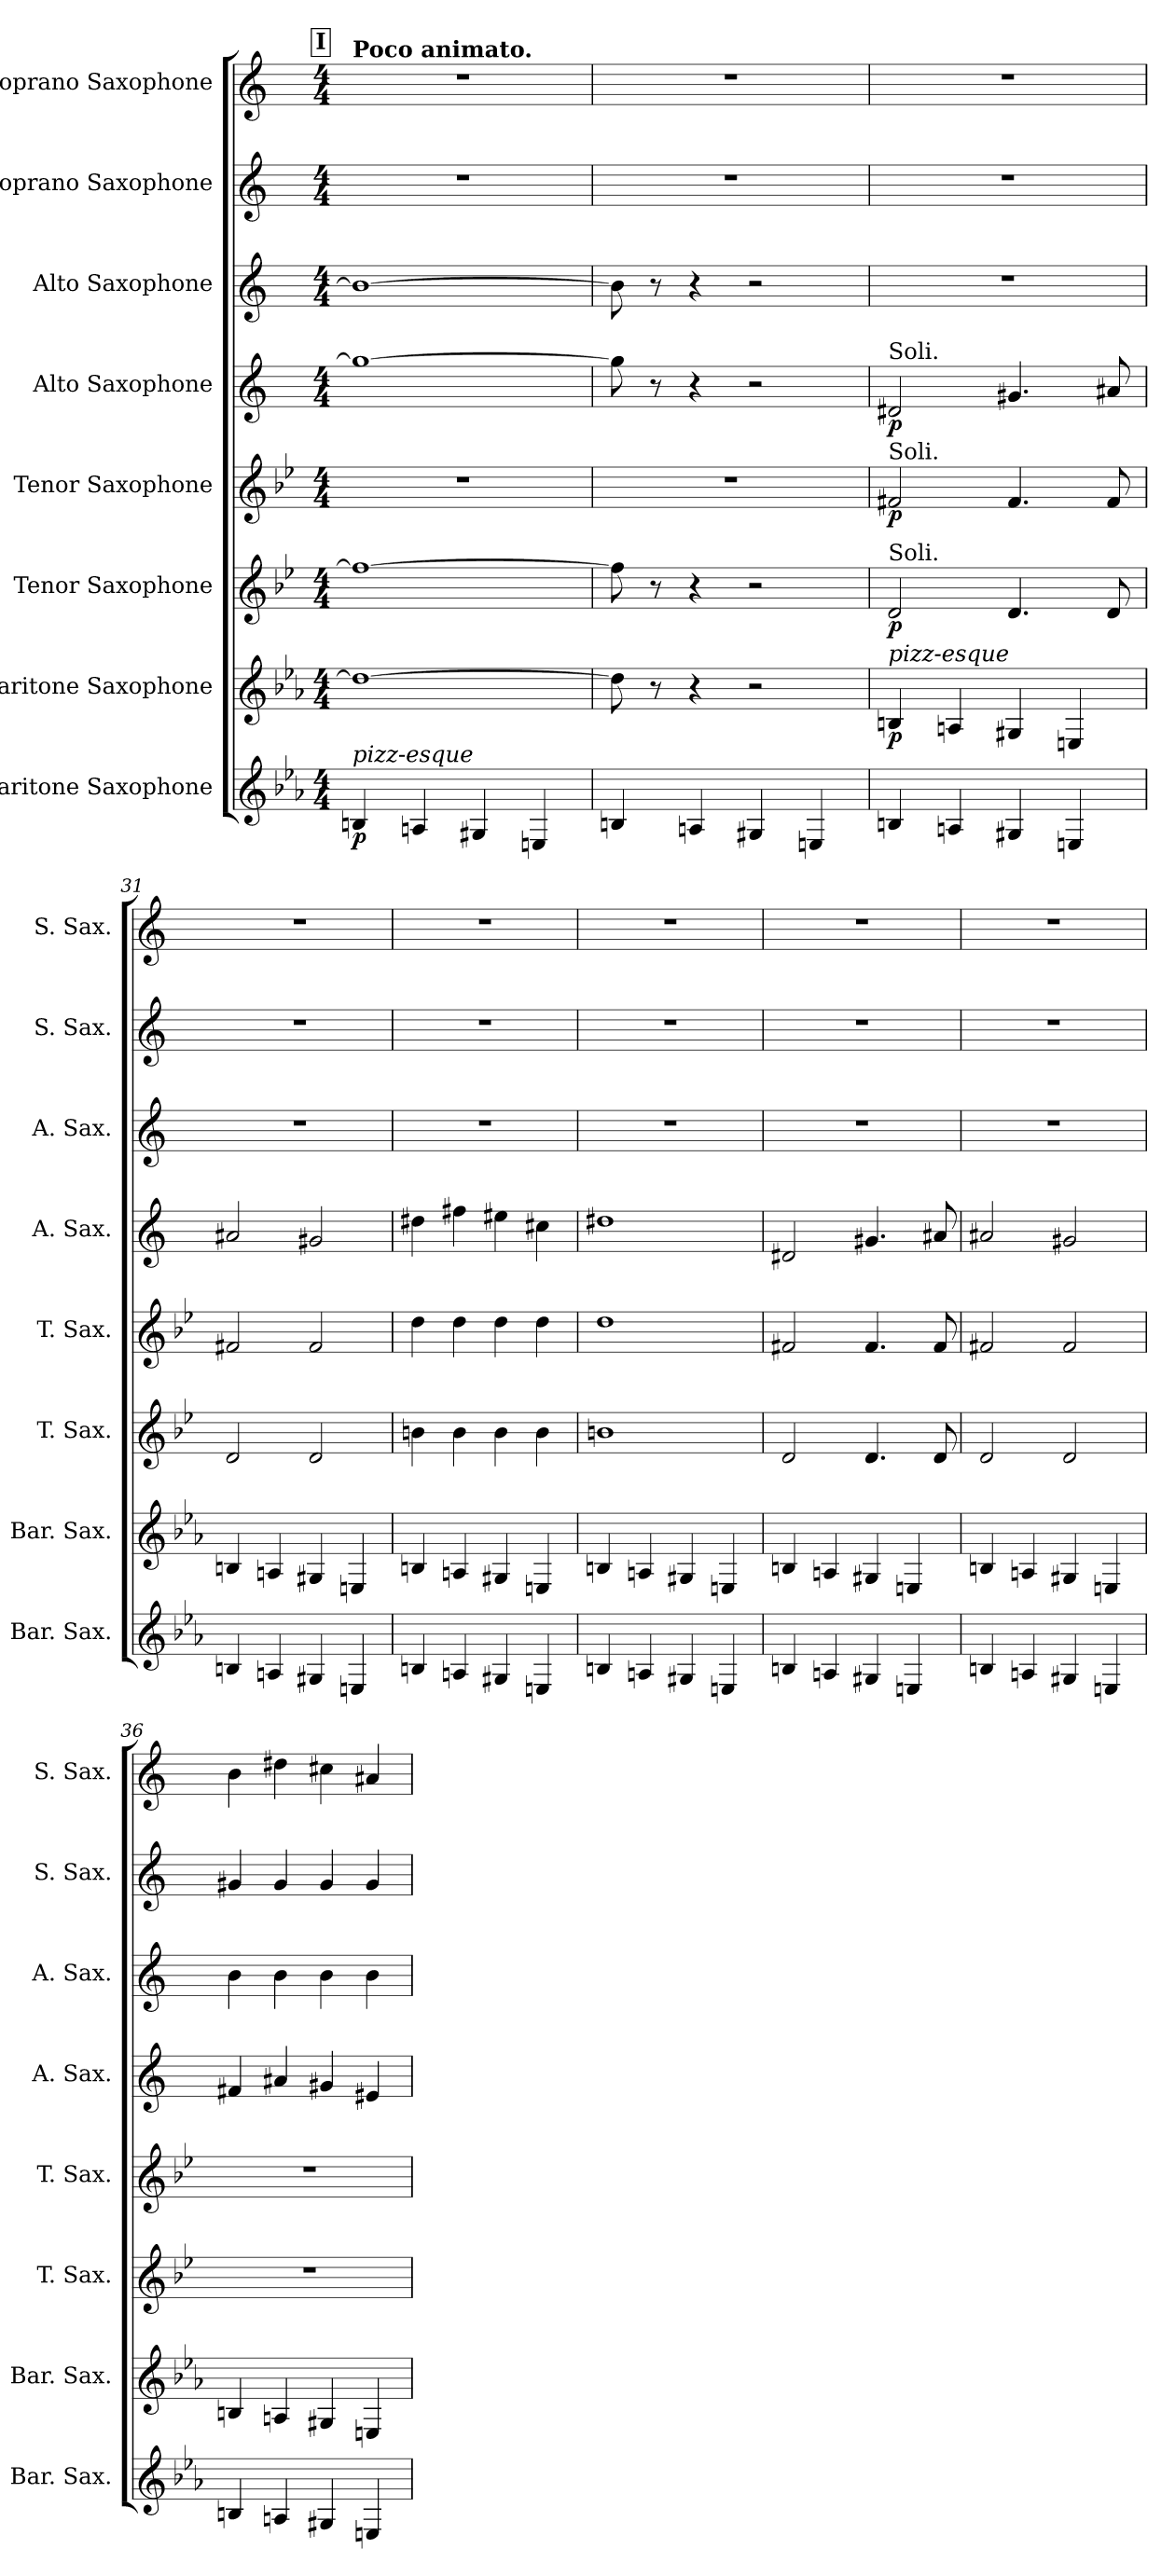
**kern	**dynam	**kern	**dynam	**kern	**dynam	**kern	**dynam	**kern	**dynam	**kern	**kern	**kern
*part8	*part8	*part7	*part7	*part6	*part6	*part5	*part5	*part4	*part4	*part3	*part2	*part1
*staff8	*staff8	*staff7	*staff7	*staff6	*staff6	*staff5	*staff5	*staff4	*staff4	*staff3	*staff2	*staff1
*I"Baritone Saxophone	*	*I"Baritone Saxophone	*	*I"Tenor Saxophone	*	*I"Tenor Saxophone	*	*I"Alto Saxophone	*	*I"Alto Saxophone	*I"Soprano Saxophone	*I"Soprano Saxophone
*I'Bar. Sax.	*	*I'Bar. Sax.	*	*I'T. Sax.	*	*I'T. Sax.	*	*I'A. Sax.	*	*I'A. Sax.	*I'S. Sax.	*I'S. Sax.
*clefG2	*	*clefG2	*	*clefG2	*	*clefG2	*	*clefG2	*	*clefG2	*clefG2	*clefG2
*ITrd12c21	*	*ITrd12c21	*	*ITrd8c14	*	*ITrd8c14	*	*ITrd5c9	*	*ITrd5c9	*ITrd1c2	*ITrd1c2
*k[b-e-a-]	*	*k[b-e-a-]	*	*k[b-e-]	*	*k[b-e-]	*	*k[b-e-a-]	*	*k[b-e-a-]	*k[b-e-]	*k[b-e-]
*M4/4	*	*M4/4	*	*M4/4	*	*M4/4	*	*M4/4	*	*M4/4	*M4/4	*M4/4
!!LO:REH:place=s1:a:B:fs=14:t=I
=28	=28	=28	=28	=28	=28	=28	=28	=28	=28	=28	=28	=28
!	!	!	!	!	!	!	!	!	!	!	!	!LO:TX:a:B:t=Poco animato.
!LO:TX:a:i:t=pizz-esque	!	!	!	!	!	!	!	!	!	!	!	!
!	!LO:DY:b	!	!	!	!	!	!	!	!	!	!	!
4BBn/	p	1d_	.	1f#_	.	1r	.	1b_	.	1d_	1r	1r
4AAn/	.	.	.	.	.	.	.	.	.	.	.	.
4GG#X/	.	.	.	.	.	.	.	.	.	.	.	.
4EEn/	.	.	.	.	.	.	.	.	.	.	.	.
=29	=29	=29	=29	=29	=29	=29	=29	=29	=29	=29	=29	=29
4BBn/	.	8d\]	.	8f#\]	.	1r	.	8b\]	.	8d\]	1r	1r
.	.	8r	.	8r	.	.	.	8r	.	8r	.	.
4AAn/	.	4r	.	4r	.	.	.	4r	.	4r	.	.
4GG#X/	.	2r	.	2r	.	.	.	2r	.	2r	.	.
4EEn/	.	.	.	.	.	.	.	.	.	.	.	.
!!LO:PB:g=z
=30	=30	=30	=30	=30	=30	=30	=30	=30	=30	=30	=30	=30
!	!	!	!	!	!	!	!	!LO:TX:a:t=Soli.	!	!	!	!
!	!	!	!	!	!	!LO:TX:a:t=Soli.	!	!	!	!	!	!
!	!	!	!	!LO:TX:a:t=Soli.	!	!	!	!	!	!	!	!
!	!	!LO:TX:a:i:t=pizz-esque	!	!	!	!	!	!	!	!	!	!
!	!	!	!LO:DY:b	!	!LO:DY:b	!	!LO:DY:b	!	!LO:DY:b	!	!	!
4BBn/	.	4BBn/	p	2D/	p	2F#X/	p	2F#X/	p	1r	1r	1r
4AAn/	.	4AAn/	.	.	.	.	.	.	.	.	.	.
4GG#X/	.	4GG#X/	.	4.D/	.	4.F#/	.	4.Bn/	.	.	.	.
4EEn/	.	4EEn/	.	.	.	.	.	.	.	.	.	.
.	.	.	.	8D/	.	8F#/	.	8c#X/	.	.	.	.
!!LO:PB:g=z
=31	=31	=31	=31	=31	=31	=31	=31	=31	=31	=31	=31	=31
4BBn/	.	4BBn/	.	2D/	.	2F#X/	.	2c#X/	.	1r	1r	1r
4AAn/	.	4AAn/	.	.	.	.	.	.	.	.	.	.
4GG#X/	.	4GG#X/	.	2D/	.	2F#/	.	2Bn/	.	.	.	.
4EEn/	.	4EEn/	.	.	.	.	.	.	.	.	.	.
=32	=32	=32	=32	=32	=32	=32	=32	=32	=32	=32	=32	=32
4BBn/	.	4BBn/	.	4Bn\	.	4d\	.	4f#X\	.	1r	1r	1r
4AAn/	.	4AAn/	.	4B\	.	4d\	.	4an\	.	.	.	.
4GG#X/	.	4GG#X/	.	4B\	.	4d\	.	4g#X\	.	.	.	.
4EEn/	.	4EEn/	.	4B\	.	4d\	.	4en\	.	.	.	.
=33	=33	=33	=33	=33	=33	=33	=33	=33	=33	=33	=33	=33
4BBn/	.	4BBn/	.	1Bn	.	1d	.	1f#X	.	1r	1r	1r
4AAn/	.	4AAn/	.	.	.	.	.	.	.	.	.	.
4GG#X/	.	4GG#X/	.	.	.	.	.	.	.	.	.	.
4EEn/	.	4EEn/	.	.	.	.	.	.	.	.	.	.
=34	=34	=34	=34	=34	=34	=34	=34	=34	=34	=34	=34	=34
4BBn/	.	4BBn/	.	2D/	.	2F#X/	.	2F#X/	.	1r	1r	1r
4AAn/	.	4AAn/	.	.	.	.	.	.	.	.	.	.
4GG#X/	.	4GG#X/	.	4.D/	.	4.F#/	.	4.Bn/	.	.	.	.
4EEn/	.	4EEn/	.	.	.	.	.	.	.	.	.	.
.	.	.	.	8D/	.	8F#/	.	8c#X/	.	.	.	.
=35	=35	=35	=35	=35	=35	=35	=35	=35	=35	=35	=35	=35
4BBn/	.	4BBn/	.	2D/	.	2F#X/	.	2c#X/	.	1r	1r	1r
4AAn/	.	4AAn/	.	.	.	.	.	.	.	.	.	.
4GG#X/	.	4GG#X/	.	2D/	.	2F#/	.	2Bn/	.	.	.	.
4EEn/	.	4EEn/	.	.	.	.	.	.	.	.	.	.
=36	=36	=36	=36	=36	=36	=36	=36	=36	=36	=36	=36	=36
4BBn/	.	4BBn/	.	1r	.	1r	.	4An/	.	4d\	4f#X/	4a\
4AAn/	.	4AAn/	.	.	.	.	.	4c#X/	.	4d\	4f#/	4cc#X\
4GG#X/	.	4GG#X/	.	.	.	.	.	4Bn/	.	4d\	4f#/	4bn\
4EEn/	.	4EEn/	.	.	.	.	.	4G#X/	.	4d\	4f#/	4g#X/
=	=	=	=	=	=	=	=	=	=	=	=	=
*-	*-	*-	*-	*-	*-	*-	*-	*-	*-	*-	*-	*-
